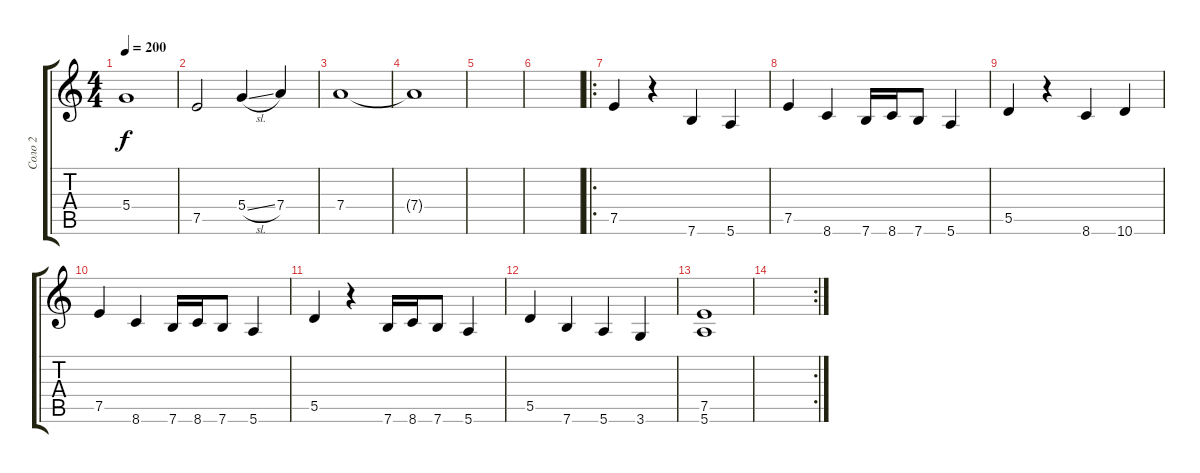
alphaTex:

\track ("Соло 2" "Соло 2") {instrument acousticguitarsteel}
\staff {score tabs}
\tuning (E4 B3 G3 D3 A2 E2) {hide}
\ts (4 4)
\tempo 200
\clef g2
\ks c
5.4.1{dy f} |
7.5.2 5.4{sl}.4 7.4.4 |
7.4.1 |
7.4{t}.1 |
|
|
\ro
7.5.4 r.4 7.6.4 5.6.4 |
7.5.4 8.6.4 7.6.16 8.6.16 7.6.8 5.6.4 |
5.5.4 r.4 8.6.4 10.6.4 |
7.5.4 8.6.4 7.6.16 8.6.16 7.6.8 5.6.4 |
5.5.4 r.4 7.6.16 8.6.16 7.6.8 5.6.4 |
5.5.4 7.6.4 5.6.4 3.6.4 |
(7.5 5.6).1 |
\rc 2
